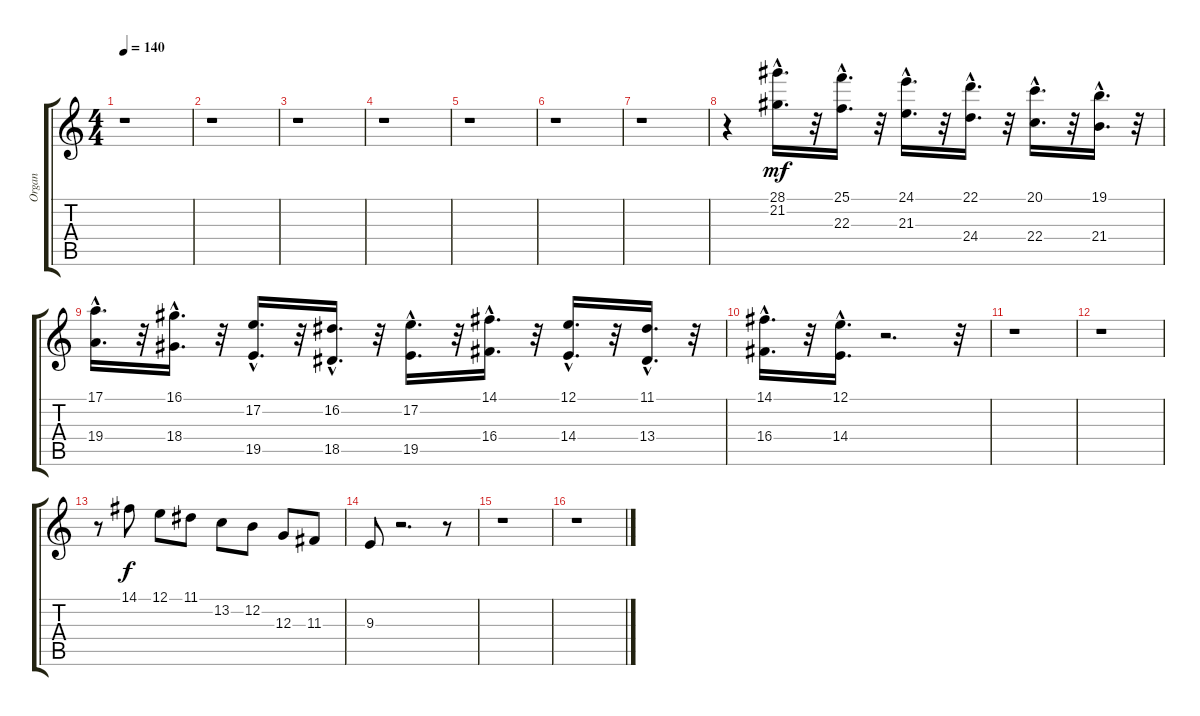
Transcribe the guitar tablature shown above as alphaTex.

\track ("Organ" "Organ") {instrument tremolostrings}
\staff {score tabs}
\tuning (E4 B3 G3 D3 A2 E2) {hide}
\ts (4 4)
\tempo 140
\clef g2
\ks c
r.1{dy mf instrument tremolostrings} |
r.1 |
r.1 |
r.1 |
r.1 |
r.1 |
r.1 |
r.4 (28.1{hac} 21.2{hac}).16{d} r.32 (25.1{hac} 22.3{hac}).16{d} r.32 (24.1{hac} 21.3{hac}).16{d} r.32 (22.1{hac} 24.4{hac}).16{d} r.32 (20.1{hac} 22.4{hac}).16{d} r.32 (19.1{hac} 21.4{hac}).16{d} r.32 |
(17.1{hac} 19.4{hac}).16{d} r.32 (16.1{hac} 18.4{hac}).16{d} r.32 (17.2{hac} 19.5{hac}).16{d} r.32 (16.2{hac} 18.5{hac}).16{d} r.32 (17.2{hac} 19.5{hac}).16{d} r.32 (14.1{hac} 16.4{hac}).16{d} r.32 (12.1{hac} 14.4{hac}).16{d} r.32 (11.1{hac} 13.4{hac}).16{d} r.32 |
(14.1{hac} 16.4{hac}).16{d} r.32 (12.1{hac} 14.4{hac}).16{d} r.2{d} r.32 |
r.1 |
r.1 |
r.8 14.1.8{dy f} 12.1.8 11.1.8 13.2.8 12.2.8 12.3.8 11.3.8 |
9.3.8 r.2{d} r.8 |
r.1 |
r.1
